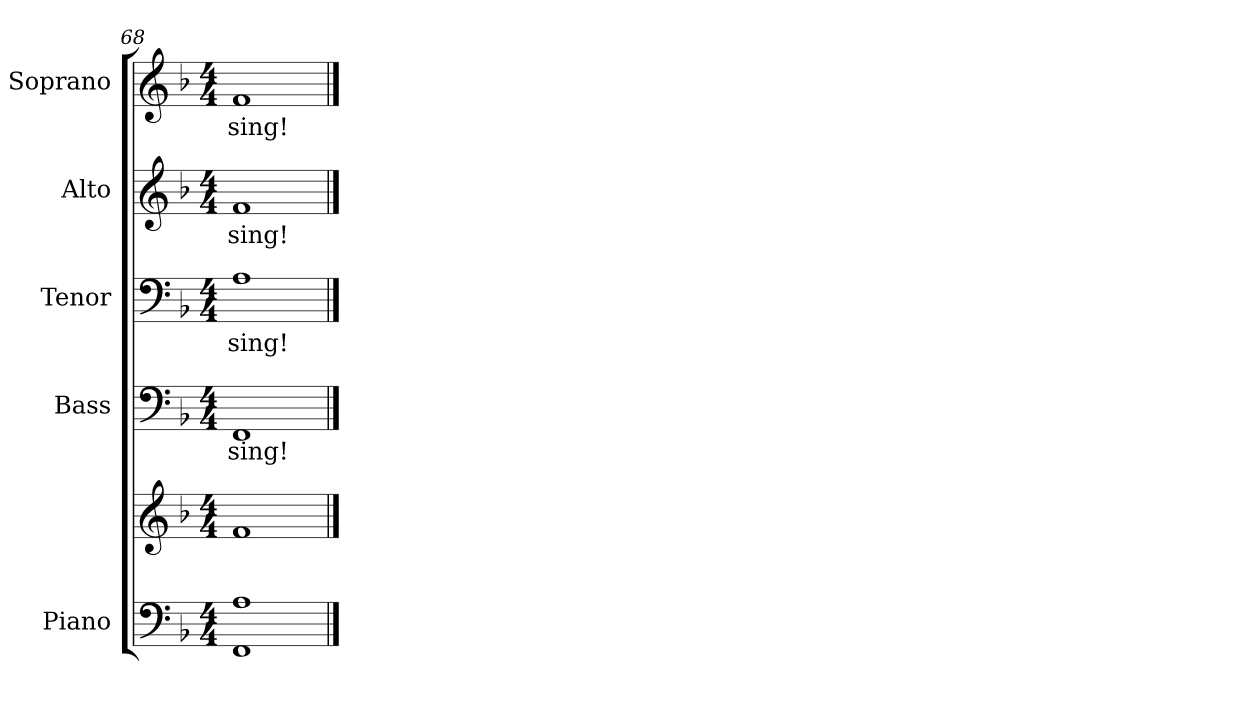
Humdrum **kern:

**kern	**kern	**kern	**text	**kern	**text	**kern	**text	**kern	**text
*part5	*part5	*part4	*part4	*part3	*part3	*part2	*part2	*part1	*part1
*staff6	*staff5	*staff4	*staff4	*staff3	*staff3	*staff2	*staff2	*staff1	*staff1
*I"Piano	*	*I"Bass	*	*I"Tenor	*	*I"Alto	*	*I"Soprano	*
*I'Pno.	*	*I'B.	*	*I'T.	*	*I'A.	*	*I'S.	*
!!LO:PB:g=z
*clefF4	*clefG2	*clefF4	*	*clefF4	*	*clefG2	*	*clefG2	*
*k[b-]	*k[b-]	*k[b-]	*	*k[b-]	*	*k[b-]	*	*k[b-]	*
*F:	*F:	*F:	*	*F:	*	*F:	*	*F:	*
*M4/4	*M4/4	*M4/4	*	*M4/4	*	*M4/4	*	*M4/4	*
=68	=68	=68	=68	=68	=68	=68	=68	=68	=68
!	!	!	!LO:LY:b:color=#000000	!	!	!	!	!	!
!	!	!	!	!	!LO:LY:b:color=#000000	!	!	!	!
!	!	!	!	!	!	!	!LO:LY:b:color=#000000	!	!
!	!	!	!	!	!	!	!	!	!LO:LY:b:color=#000000
1FFi 1Ai	1fi	1FFi	sing!	1Ai	sing!	1fi	sing!	1fi	sing!
==	==	==	==	==	==	==	==	==	==
*-	*-	*-	*-	*-	*-	*-	*-	*-	*-
